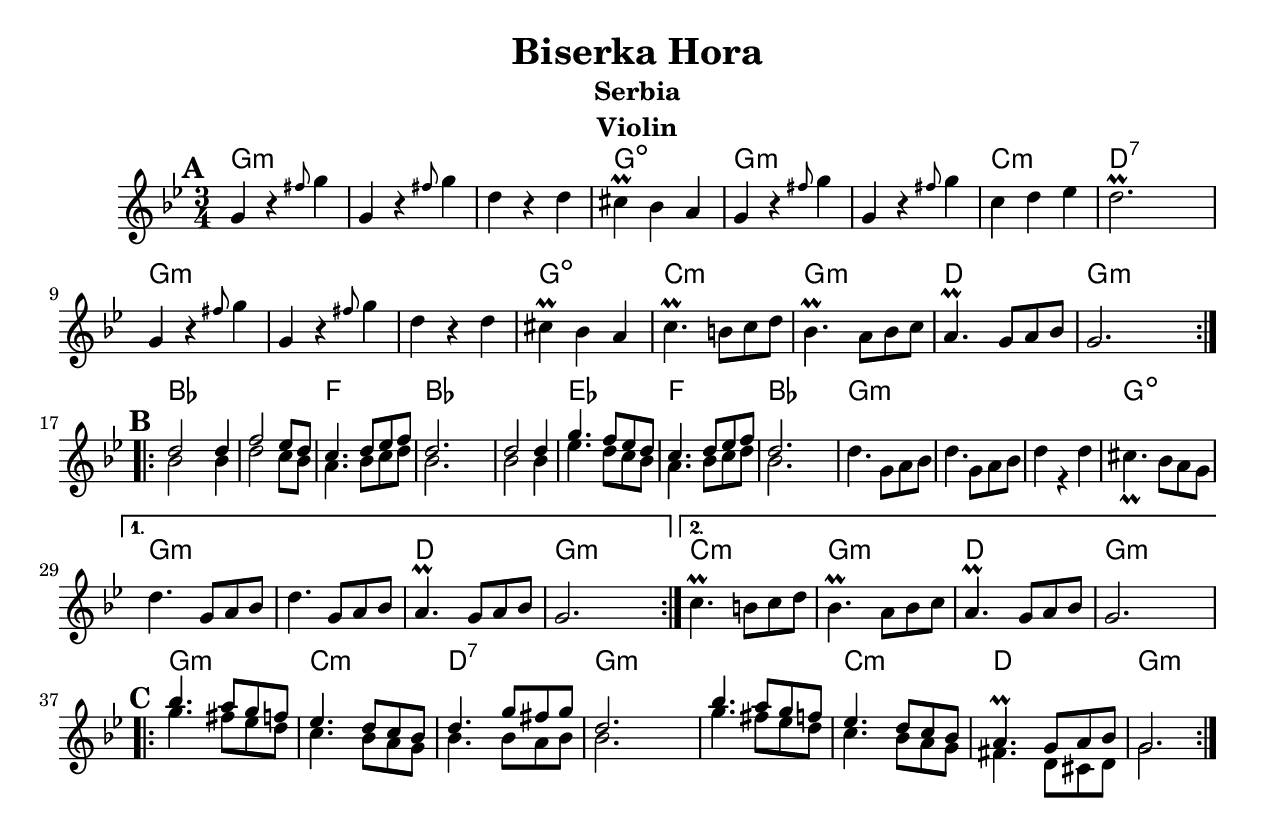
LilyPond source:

\version "2.18.0"
\include "english.ly"
%\pointAndClickOff
\paper{
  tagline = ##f
  print-all-headers = ##t
  #(set-paper-size "letter")
}
date = #(strftime "%d-%m-%Y" (localtime (current-time)))

%\markup{ \italic{ " Updated " \date  }  }

%\markup{ Got something to say? }

%#################################### Melody ########################
melody = \relative c'' {
  \clef treble
  \key g \minor
  \time 3/4
  \set Score.markFormatter = #format-mark-box-alphabet

  %\partial 16*3 a16 d f   %lead in notes

  \repeat volta 2{
  \mark \default
    g4 r \grace fs'8 g4
    g,4 r \grace fs'8 g4
    d4 r d
    cs4 \prall bf a

    g4 r \grace fs'8 g4
    g,4 r \grace fs'8 g4
    c, d ef
    d2. \prall

    g,4 r \grace fs'8 g4
    g,4 r \grace fs'8 g4
    d4 r d
    cs4 \prall bf a

    c4. \prall b8 c d
    bf4. \prall a8 bf c
    a4.\prall g8 a bf
    g2.
    \break
  }
  %\alternative { { }{ } }

  \repeat volta 2{
  \mark \default
    <<
      {
        d'2 d4
        f2 ef8 d
        c4. d8 ef f
        d2.

        d2 d4
        g4. f8 ef d
        c4. d8 ef f
        d2.
      }
      \\
      {
        bf2 bf4
        d2 c8 bf
        a4. bf8 c d
        bf2.|

        bf2 bf4
        ef4. d8 c bf
        a4. bf8 c d
        bf2.|

        d4. g,8 a bf
        d4. g,8 a bf
        d4 r d
        cs4.\prall bf8 a g
        \break
      }
    >>
  }
  \alternative {
    {
      d'4. g,8 a bf
      d4. g,8 a bf
      a4.\prall g8 a bf
      g2.
    }
    {
      c4.\prall b8 c d
      bf4.\prall a8 bf c
      a4.\prall g8 a bf
      g2.
    }

  }
  \repeat volta 2{
  \mark \default
    <<
      {
        bf'4. a8 g f
        ef4. d8 c bf
        d4. g8 fs g
        d2.|

        bf'4. a8 g f
        ef4. d8 c bf
        a4.\prall g8 a bf
        g2.
      }
      \\
      {
        g'4. fs8 ef d
        c4. bf8 a g
        bf4. bf8 a bf
        bf2.


        g'4.fs8 ef d
        c4. bf8 a g
        fs4. d8 cs d
        g2.
      }
    >>
  }

}
%################################# Lyrics #####################
%\addlyrics{  }
%################################# Chords #######################
harmonies = \chordmode {
  g4:m
  s4*8
  g4:dim
  s4*2
  g4:m
  s4*5
  c4:m
  s4*2
  d4:7
  s4*2
  g4:m
  s4*8
  g4:dim
  s4*2
  c4:m
  s4*2
  g4:m s4*2
  d4
  s4*2
  g4:m %Gm ?
  s4*2
  %b
  bf4
  s4*5
  f4
  s4*2
  bf4
  s4*5
  ef4
  s4*2
  f4
  s4*2
  bf4
  s4*2
  g4:m
  s4*8
  g4:dim
  s4*2
  %1st end
  g4:m
  s4*5
  d4
  s4*2
  g4:m
  s4*2
  %second end
  c4:m
  s4*2
  g4:m
  s4*2
  d4
  s4*2
  g4:m
  s4*2
  %c
  g4:m
  s4*2
  c4:m
  s4*2
  d4:7
  s4*2
  g4:m
  s4*5
  c4:m
  s4*2
  d4
  s4*2
  g4:m


}

\score {
  <<
    \new ChordNames {
      \set chordChanges = ##f
      \harmonies
    }
    \new Staff
    \melody
  >>
  \header{
    title= "Biserka Hora"
    subtitle="Serbia"
    composer= ""
    instrument = "Violin"
    arranger= ""
  }
  \midi{\tempo 4 = 120}
  \layout{indent = 1.0\cm}
}
%{
% more verses:
\markup{}
\markup {
  \fill-line {
    \hspace #0.1 % distance from left margin
    \column {
      \line { "1."
        \column {
          ""
        }
      }
      \hspace #0.2 % vertical distance between verses
      \line { "2."
        \column {
         ""
        }
      }
    }
    \hspace #0.1  % horiz. distance between columns
    \column {
      \line { "3."
        \column {
          ""
        }
      }
      \hspace #0.2 % distance between verses
      \line { "4."
        \column {
         ""
        }
      }
    }
    \hspace #0.1 % distance to right margin
  }
}

%}
